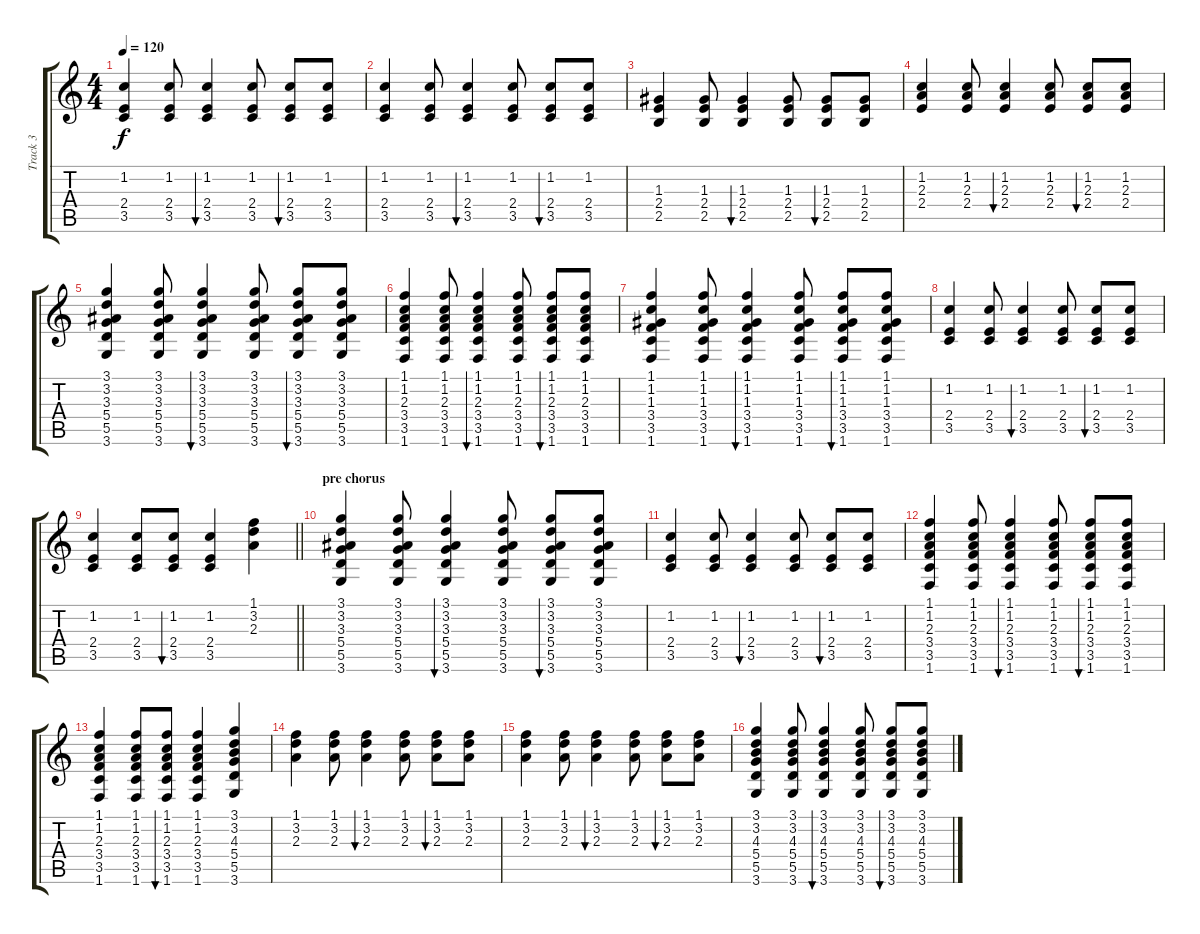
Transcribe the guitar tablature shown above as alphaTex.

\track ("Track 3" "Track 3") {instrument electricguitarclean}
\staff {score tabs}
\tuning (E4 B3 G3 D3 A2 E2) {hide}
\ts (4 4)
\tempo 120
\clef g2
\ks c
(1.2 2.4 3.5).4{dy f} (1.2 2.4 3.5).8 (1.2 2.4 3.5).4{bu 60} (1.2 2.4 3.5).8 (1.2 2.4 3.5).8{bu 60} (1.2 2.4 3.5).8 |
(1.2 2.4 3.5).4 (1.2 2.4 3.5).8 (1.2 2.4 3.5).4{bu 60} (1.2 2.4 3.5).8 (1.2 2.4 3.5).8{bu 60} (1.2 2.4 3.5).8 |
(1.3 2.4 2.5).4 (1.3 2.4 2.5).8 (1.3 2.4 2.5).4{bu 60} (1.3 2.4 2.5).8 (1.3 2.4 2.5).8{bu 60} (1.3 2.4 2.5).8 |
(1.2 2.3 2.4).4 (1.2 2.3 2.4).8 (1.2 2.3 2.4).4{bu 60} (1.2 2.3 2.4).8 (1.2 2.3 2.4).8{bu 60} (1.2 2.3 2.4).8 |
(3.1 3.2 3.3 5.4 5.5 3.6).4 (3.1 3.2 3.3 5.4 5.5 3.6).8 (3.1 3.2 3.3 5.4 5.5 3.6).4{bu 60} (3.1 3.2 3.3 5.4 5.5 3.6).8 (3.1 3.2 3.3 5.4 5.5 3.6).8{bu 60} (3.1 3.2 3.3 5.4 5.5 3.6).8 |
(1.1 1.2 2.3 3.4 3.5 1.6).4 (1.1 1.2 2.3 3.4 3.5 1.6).8 (1.1 1.2 2.3 3.4 3.5 1.6).4{bu 60} (1.1 1.2 2.3 3.4 3.5 1.6).8 (1.1 1.2 2.3 3.4 3.5 1.6).8{bu 60} (1.1 1.2 2.3 3.4 3.5 1.6).8 |
(1.1 1.2 1.3 3.4 3.5 1.6).4 (1.1 1.2 1.3 3.4 3.5 1.6).8 (1.1 1.2 1.3 3.4 3.5 1.6).4{bu 60} (1.1 1.2 1.3 3.4 3.5 1.6).8 (1.1 1.2 1.3 3.4 3.5 1.6).8{bu 60} (1.1 1.2 1.3 3.4 3.5 1.6).8 |
(1.2 2.4 3.5).4 (1.2 2.4 3.5).8 (1.2 2.4 3.5).4{bu 60} (1.2 2.4 3.5).8 (1.2 2.4 3.5).8{bu 60} (1.2 2.4 3.5).8 |
\barLineRight lightlight
(1.2 2.4 3.5).4 (1.2 2.4 3.5).8 (1.2 2.4 3.5).8{bu 60} (1.2 2.4 3.5).4 (1.1 3.2 2.3).4 |
\section ("" "pre chorus")
(3.1 3.2 3.3 5.4 5.5 3.6).4 (3.1 3.2 3.3 5.4 5.5 3.6).8 (3.1 3.2 3.3 5.4 5.5 3.6).4{bu 60} (3.1 3.2 3.3 5.4 5.5 3.6).8 (3.1 3.2 3.3 5.4 5.5 3.6).8{bu 60} (3.1 3.2 3.3 5.4 5.5 3.6).8 |
(1.2 2.4 3.5).4 (1.2 2.4 3.5).8 (1.2 2.4 3.5).4{bu 60} (1.2 2.4 3.5).8 (1.2 2.4 3.5).8{bu 60} (1.2 2.4 3.5).8 |
(1.1 1.2 2.3 3.4 3.5 1.6).4 (1.1 1.2 2.3 3.4 3.5 1.6).8 (1.1 1.2 2.3 3.4 3.5 1.6).4{bu 60} (1.1 1.2 2.3 3.4 3.5 1.6).8 (1.1 1.2 2.3 3.4 3.5 1.6).8{bu 60} (1.1 1.2 2.3 3.4 3.5 1.6).8 |
(1.1 1.2 2.3 3.4 3.5 1.6).4 (1.1 1.2 2.3 3.4 3.5 1.6).8 (1.1 1.2 2.3 3.4 3.5 1.6).8{bu 60} (1.1 1.2 2.3 3.4 3.5 1.6).4 (3.1 3.2 4.3 5.4 5.5 3.6).4 |
(1.1 3.2 2.3).4 (1.1 3.2 2.3).8 (1.1 3.2 2.3).4{bu 60} (1.1 3.2 2.3).8 (1.1 3.2 2.3).8{bu 60} (1.1 3.2 2.3).8 |
(1.1 3.2 2.3).4 (1.1 3.2 2.3).8 (1.1 3.2 2.3).4{bu 60} (1.1 3.2 2.3).8 (1.1 3.2 2.3).8{bu 60} (1.1 3.2 2.3).8 |
(3.1 3.2 4.3 5.4 5.5 3.6).4 (3.1 3.2 4.3 5.4 5.5 3.6).8 (3.1 3.2 4.3 5.4 5.5 3.6).4{bu 60} (3.1 3.2 4.3 5.4 5.5 3.6).8 (3.1 3.2 4.3 5.4 5.5 3.6).8{bu 60} (3.1 3.2 4.3 5.4 5.5 3.6).8
